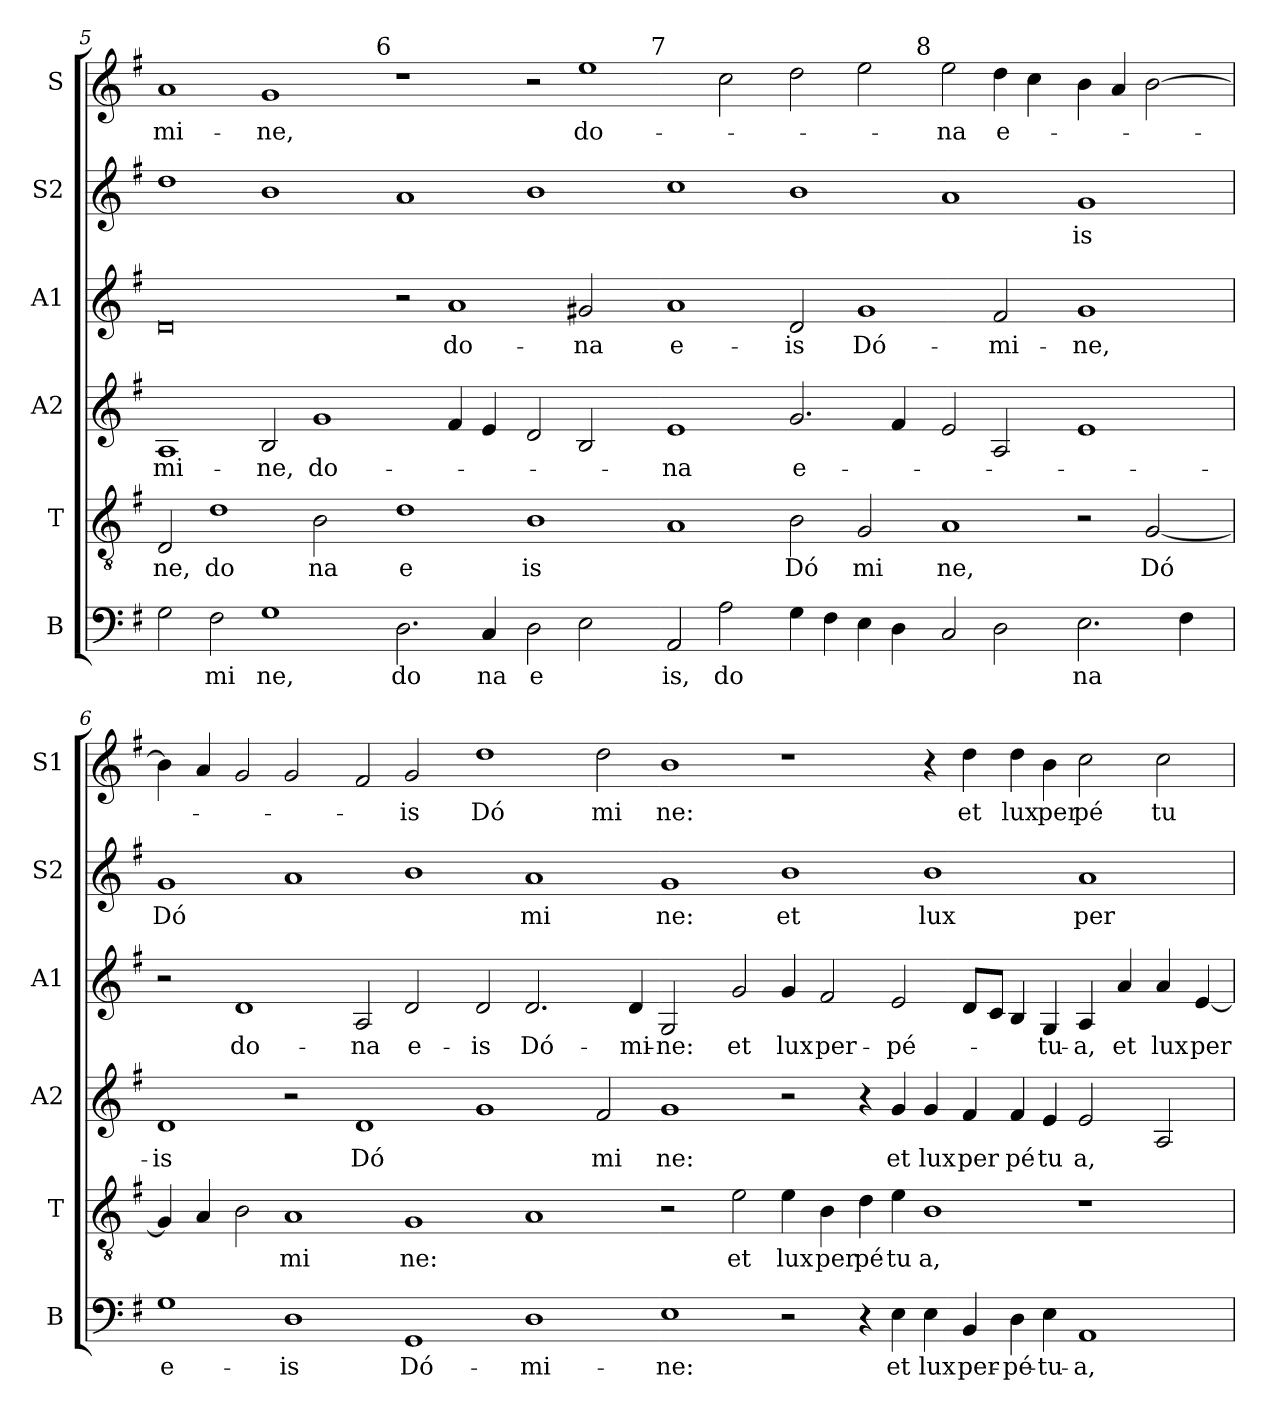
**kern	**text	**kern	**text	**kern	**text	**kern	**text	**kern	**text	**kern	**text
*part6	*part6	*part5	*part5	*part4	*part4	*part3	*part3	*part2	*part2	*part1	*part1
*staff6	*staff6	*staff5	*staff5	*staff4	*staff4	*staff3	*staff3	*staff2	*staff2	*staff1	*staff1
*I"B	*	*I"T	*	*I"A2	*	*I"A1	*	*I"S2	*	*I"S	*
*I'B	*	*I'T	*	*I'A2	*	*I'A1	*	*I'S2	*	*I'S1	*
!!LO:LB:g=z
*clefF4	*	*clefGv2	*	*clefG2	*	*clefG2	*	*clefG2	*	*clefG2	*
*k[f#]	*	*k[f#]	*	*k[f#]	*	*k[f#]	*	*k[f#]	*	*k[f#]	*
*G:	*	*G:	*	*G:	*	*G:	*	*G:	*	*G:	*
=5	=5	=5	=5	=5	=5	=5	=5	=5	=5	=5	=5
!	!	!	!LO:LY:b:cj	!	!LO:LY:b:cj	!	!	!	!	!	!LO:LY:b:cj
*	*	*	*	*	*	*	*	*	*	*^	*
*	*	*	*	*	*	*	*	*	*	*	*^	*
2G\	.	2D/	ne,	1A	mi-	0d	.	1dd	.	1a	1ryy	1ryy	mi-
!	!LO:LY:b:cj	!	!LO:LY:b:cj	!	!	!	!	!	!	!	!	!	!
2F#\	mi	1d	do	.	.	.	.	.	.	.	.	.	.
!	!LO:LY:b:cj	!	!	!	!LO:LY:b:cj	!	!	!	!	!	!	!	!LO:LY:b:cj
1G	ne,	.	.	2B/	-ne,	.	.	1b	.	1g	2ryy	1ryy	-ne,
!	!	!	!LO:LY:b:cj	!	!LO:LY:b:cj	!	!	!	!	!	!	!	!
.	.	2B\	na	1g	do-	.	.	.	.	.	4ryy	.	.
.	.	.	.	.	.	.	.	.	.	.	8ryy	.	.
.	.	.	.	.	.	.	.	.	.	.	64ryy	.	.
!	!	!	!	!	!	!	!	!	!	!	!LO:TX:a:t=6	!	!
.	.	.	.	.	.	.	.	.	.	.	1ryy	.	.
!	!LO:LY:b:cj	!	!LO:LY:b:cj	!	!	!	!	!	!	!	!	!	!
2.D\	do	1d	e	.	.	2r	.	1a	.	1r	.	1ryy	.
!	!	!	!	!	!	!	!LO:LY:b:cj	!	!	!	!	!	!
.	.	.	.	4f#/	.	1a	do-	.	.	.	.	.	.
!	!LO:LY:b:cj	!	!	!	!	!	!	!	!	!	!	!	!
4C/	na	.	.	4e/	.	.	.	.	.	.	.	.	.
.	.	.	.	.	.	.	.	.	.	.	1ryy	.	.
!	!LO:LY:b:cj	!	!LO:LY:b:cj	!	!	!	!	!	!	!	!	!	!
2D\	e	1B	is	2d/	.	.	.	1b	.	2r	.	2ryy	.
!	!	!	!	!	!	!	!LO:LY:b:cj	!	!	!	!	!	!LO:LY:b:cj
2E\	.	.	.	2B/	.	2g#X/	-na	.	.	1ee	.	4ryy	do-
.	.	.	.	.	.	.	.	.	.	.	.	8ryy	.
.	.	.	.	.	.	.	.	.	.	.	.	32.ryy	.
.	.	.	.	.	.	.	.	.	.	.	1ryy	.	.
!	!	!	!	!	!	!	!	!	!	!	!	!LO:TX:a:t=7	!
.	.	.	.	.	.	.	.	.	.	.	.	1ryy	.
!	!LO:LY:b:cj	!	!	!	!LO:LY:b:cj	!	!LO:LY:b:cj	!	!	!	!	!	!
2AA/	is,	1A	.	1e	-na	1a	e-	1cc	.	.	.	.	.
!	!LO:LY:b:cj	!	!	!	!	!	!	!	!	!	!	!	!
2A\	do	.	.	.	.	.	.	.	.	2cc\	.	.	.
.	.	.	.	.	.	.	.	.	.	.	1ryy	.	.
.	.	.	.	.	.	.	.	.	.	.	.	1ryy	.
!	!	!	!LO:LY:b:cj	!	!LO:LY:b:cj	!	!LO:LY:b:cj	!	!	!	!	!	!
4G\	.	2B\	Dó	2.g/	e-	2d/	-is	1b	.	2dd\	.	.	.
4F#\	.	.	.	.	.	.	.	.	.	.	.	.	.
!	!	!	!LO:LY:b:cj	!	!	!	!LO:LY:b:cj	!	!	!	!	!	!
4E\	.	2G/	mi	.	.	1g#	Dó-	.	.	2ee\	.	.	.
4D\	.	.	.	4f#/	.	.	.	.	.	.	.	.	.
!	!	!	!	!	!	!	!	!	!	!	!LO:TX:a:t=8	!	!
.	.	.	.	.	.	.	.	.	.	.	1ryy	.	.
.	.	.	.	.	.	.	.	.	.	.	.	1ryy	.
!	!	!	!LO:LY:b:cj	!	!	!	!	!	!	!	!	!	!LO:LY:b:cj
2C/	.	1A	ne,	2e/	.	.	.	1a	.	2ee\	.	.	-na
!	!	!	!	!	!	!	!LO:LY:b:cj	!	!	!	!	!	!LO:LY:b:cj
2D\	.	.	.	2A/	.	2f#/	-mi-	.	.	4dd\	.	.	e-
.	.	.	.	.	.	.	.	.	.	4cc\	.	.	.
.	.	.	.	.	.	.	.	.	.	.	1ryy	.	.
.	.	.	.	.	.	.	.	.	.	.	.	1ryy	.
!	!LO:LY:b:cj	!	!	!	!	!	!LO:LY:b:cj	!	!LO:LY:b:cj	!	!	!	!
2.E\	na	2r	.	1e	.	1g#	-ne,	1g	is	4b\	.	.	.
.	.	.	.	.	.	.	.	.	.	4a/	.	.	.
!	!	!	!LO:LY:b	!	!	!	!	!	!	!	!	!	!
.	.	[>2G/	Dó	.	.	.	.	.	.	[>2b\	.	.	.
4F#\	.	.	.	.	.	.	.	.	.	.	.	.	.
.	.	.	.	.	.	.	.	.	.	.	16..ryy	.	.
.	.	.	.	.	.	.	.	.	.	.	.	16ryy	.
.	.	.	.	.	.	.	.	.	.	.	.	64ryy	.
!!LO:PB:g=z
=6	=6	=6	=6	=6	=6	=6	=6	=6	=6	=6	=6	=6	=6
!	!LO:LY:b:cj	!	!	!	!LO:LY:b:cj	!	!	!	!LO:LY:b:cj	!	!	!	!
*	*	*^	*	*	*	*	*	*	*	*	*v	*v	*
1G	e-	4G/]	32ryy	.	1d	-is	2r	.	1g	Dó	4b\]	4ryy	.
.	.	.	1ryy	.	.	.	.	.	.	.	.	.	.
.	.	4A/	.	.	.	.	.	.	.	.	4a/	32ryy	.
.	.	.	.	.	.	.	.	.	.	.	.	1ryy	.
!	!	!	!	!	!	!	!	!LO:LY:b:cj	!	!	!	!	!
.	.	2B\	.	.	.	.	1d	do-	.	.	2g/	.	.
!	!LO:LY:b:cj	!	!	!LO:LY:b:cj	!	!	!	!	!	!	!	!	!
1D	-is	1A	.	mi	2r	.	.	.	1a	.	2g/	.	.
.	.	.	1ryy	.	.	.	.	.	.	.	.	.	.
.	.	.	.	.	.	.	.	.	.	.	.	1ryy	.
!	!	!	!	!	!	!LO:LY:b:cj	!	!LO:LY:b:cj	!	!	!	!	!
.	.	.	.	.	1d	Dó	2A/	-na	.	.	2f#/	.	.
!	!LO:LY:b:cj	!	!	!LO:LY:b:cj	!	!	!	!LO:LY:b:cj	!	!	!	!	!LO:LY:b:cj
1GG	Dó-	1G	.	ne:	.	.	2d/	e-	1b	.	2g/	.	-is
.	.	.	1ryy	.	.	.	.	.	.	.	.	.	.
.	.	.	.	.	.	.	.	.	.	.	.	1ryy	.
!	!	!	!	!	!	!	!	!LO:LY:b:cj	!	!	!	!	!LO:LY:b:cj
.	.	.	.	.	1g	.	2d/	-is	.	.	1dd	.	Dó
!	!LO:LY:b:cj	!	!	!	!	!	!	!LO:LY:b:cj	!	!LO:LY:b:cj	!	!	!
1D	-mi-	1A	.	.	.	.	2.d/	Dó-	1a	mi	.	.	.
.	.	.	1ryy	.	.	.	.	.	.	.	.	.	.
.	.	.	.	.	.	.	.	.	.	.	.	1ryy	.
!	!	!	!	!	!	!LO:LY:b:cj	!	!	!	!	!	!	!LO:LY:b:cj
.	.	.	.	.	2f#/	mi	.	.	.	.	2dd\	.	mi
!	!	!	!	!	!	!	!	!LO:LY:b:cj	!	!	!	!	!
.	.	.	.	.	.	.	4d/	-mi-	.	.	.	.	.
!	!LO:LY:b:cj	!	!	!	!	!LO:LY:b:cj	!	!LO:LY:b:cj	!	!LO:LY:b:cj	!	!	!LO:LY:b:cj
1E	-ne:	2r	.	.	1g	ne:	2G/	-ne:	1g	ne:	1b	.	ne:
.	.	.	1ryy	.	.	.	.	.	.	.	.	.	.
.	.	.	.	.	.	.	.	.	.	.	.	1ryy	.
!	!	!	!	!LO:LY:b:cj	!	!	!	!LO:LY:b:cj	!	!	!	!	!
.	.	2e\	.	et	.	.	2g/	et	.	.	.	.	.
!	!	!	!	!LO:LY:b:cj	!	!	!	!LO:LY:b:cj	!	!LO:LY:b:cj	!	!	!
2r	.	4e\	.	lux	2r	.	4g/	lux	1b	et	1r	.	.
.	.	.	1ryy	.	.	.	.	.	.	.	.	.	.
!	!	!	!	!LO:LY:b:cj	!	!	!	!LO:LY:b:cj	!	!	!	!	!
.	.	4B\	.	per	.	.	2f#/	per-	.	.	.	.	.
.	.	.	.	.	.	.	.	.	.	.	.	1ryy	.
!	!	!	!	!LO:LY:b:cj	!	!	!	!	!	!	!	!	!
4r	.	4d\	.	pé	4r	.	.	.	.	.	.	.	.
!	!LO:LY:b:cj	!	!	!LO:LY:b:cj	!	!LO:LY:b:cj	!	!LO:LY:b:cj	!	!	!	!	!
4E\	et	4e\	.	tu	4g/	et	2e/	-pé-	.	.	.	.	.
!	!LO:LY:b:cj	!	!	!LO:LY:b:cj	!	!LO:LY:b:cj	!	!	!	!LO:LY:b:cj	!	!	!
4E\	lux	1B	.	a,	4g/	lux	.	.	1b	lux	4r	.	.
.	.	.	1ryy	.	.	.	.	.	.	.	.	.	.
!	!LO:LY:b:cj	!	!	!	!	!LO:LY:b:cj	!	!	!	!	!	!	!LO:LY:b:cj
4BB/	per-	.	.	.	4f#/	per	8d/L	.	.	.	4dd\	.	et
.	.	.	.	.	.	.	.	.	.	.	.	1ryy	.
.	.	.	.	.	.	.	8c/J	.	.	.	.	.	.
!	!LO:LY:b:cj	!	!	!	!	!LO:LY:b:cj	!	!	!	!	!	!	!LO:LY:b:cj
4D\	-pé-	.	.	.	4f#/	pé	4B/	.	.	.	4dd\	.	lux
!	!LO:LY:b:cj	!	!	!	!	!LO:LY:b:cj	!	!LO:LY:b:cj	!	!	!	!	!LO:LY:b:cj
4E\	-tu-	.	.	.	4e/	tu	4G/	-tu-	.	.	4b\	.	per
!	!LO:LY:b:cj	!	!	!	!	!LO:LY:b:cj	!	!LO:LY:b:cj	!	!LO:LY:b:cj	!	!	!LO:LY:b:cj
1AA	-a,	1r	.	.	2e/	a,	4A/	-a,	1a	per	2cc\	.	pé
.	.	.	2ryy	.	.	.	.	.	.	.	.	.	.
!	!	!	!	!	!	!	!	!LO:LY:b:cj	!	!	!	!	!
.	.	.	.	.	.	.	4a/	et	.	.	.	.	.
.	.	.	.	.	.	.	.	.	.	.	.	2ryy	.
!	!	!	!	!	!	!	!	!LO:LY:b:cj	!	!	!	!	!LO:LY:b:cj
.	.	.	.	.	2A/	.	4a/	lux	.	.	2cc\	.	tu
.	.	.	4...ryy	.	.	.	.	.	.	.	.	.	.
!	!	!	!	!	!	!	!	!LO:LY:b	!	!	!	!	!
.	.	.	.	.	.	.	[>4e/	per-	.	.	.	.	.
.	.	.	.	.	.	.	.	.	.	.	.	8..ryy	.
*	*	*v	*v	*	*	*	*	*	*	*	*v	*v	*
=	=	=	=	=	=	=	=	=	=	=	=
*-	*-	*-	*-	*-	*-	*-	*-	*-	*-	*-	*-
